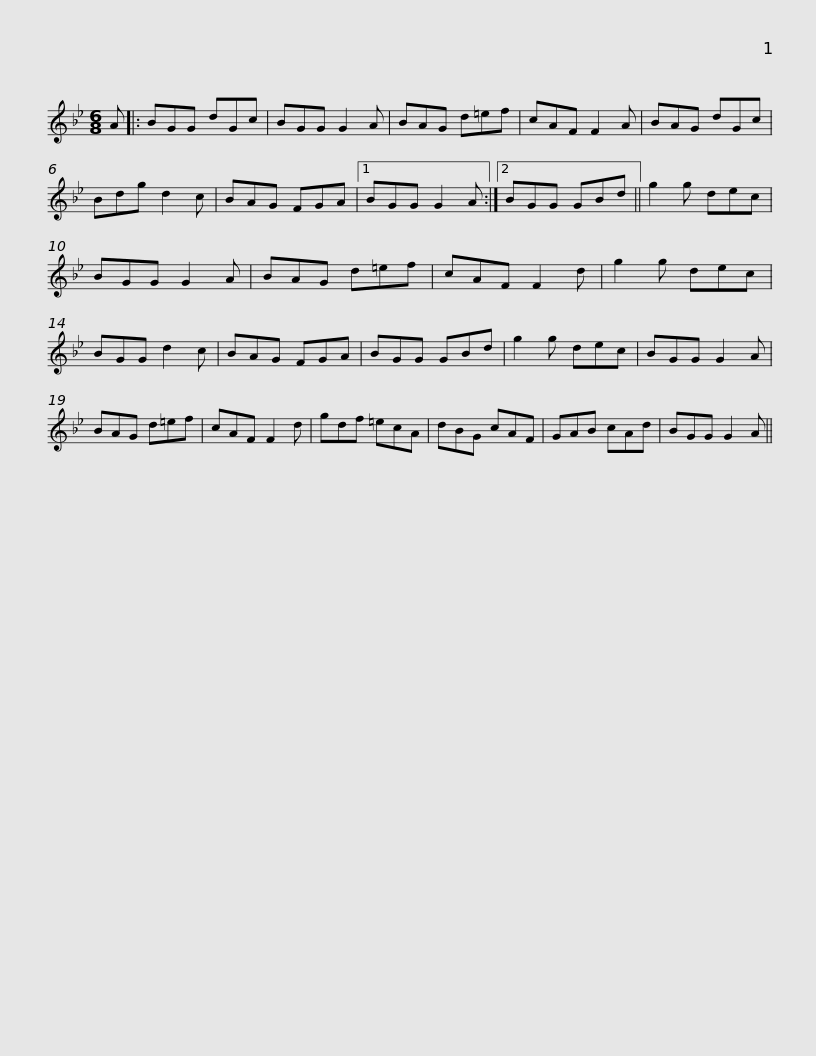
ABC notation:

X:1
L:1/8
M:6/8
I:linebreak $
K:Gmin
V:1 treble
V:1
 A |: BGG dGc | BGG G2 A | BAG d=ef | cAF F2 A | %5
 BAG dGc | Bdg d2 c | BAG FGA |1$ BGG G2 A :|2 BGG GBd || %10
 g2 g dec | BGG G2 A | BAG d=ef | cAF F2 d | g2 g dec | %15
 BGG d2 c |$ BAG FGA | BGG GBd | g2 g dec | BGG G2 A | %20
 BAG d=ef | cAF F2 d | gdf =ecA |$ dBG cAF | GAB cAd | %25
 BGG G2 A || %26
